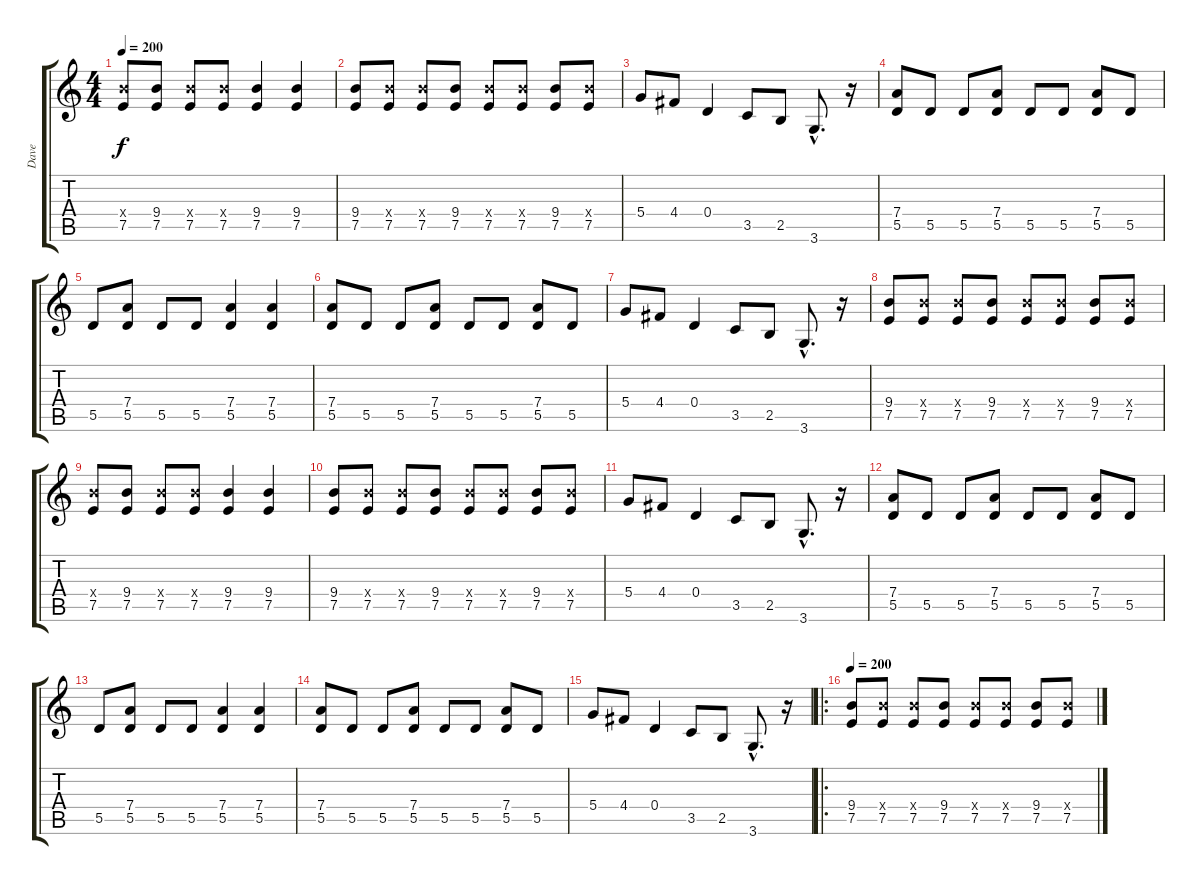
\track ("Dave" "Dave") {instrument distortionguitar}
\staff {score tabs}
\tuning (E4 B3 G3 D3 A2 E2) {hide}
\ts (4 4)
\tempo 200
\clef g2
\ks c
(9.4{x} 7.5).8{dy f} (9.4 7.5).8 (9.4{x} 7.5).8 (9.4{x} 7.5).8 (9.4 7.5).4 (9.4 7.5).4 |
(9.4 7.5).8 (9.4{x} 7.5).8 (9.4{x} 7.5).8 (9.4 7.5).8 (9.4{x} 7.5).8 (9.4{x} 7.5).8 (9.4 7.5).8 (9.4{x} 7.5).8 |
5.4.8 4.4.8 0.4.4 3.5.8 2.5.8 3.6{hac}.8{d} r.16 |
(7.4 5.5).8 5.5.8 5.5.8 (7.4 5.5).8 5.5.8 5.5.8 (7.4 5.5).8 5.5.8 |
5.5.8 (7.4 5.5).8 5.5.8 5.5.8 (7.4 5.5).4 (7.4 5.5).4 |
(7.4 5.5).8 5.5.8 5.5.8 (7.4 5.5).8 5.5.8 5.5.8 (7.4 5.5).8 5.5.8 |
5.4.8 4.4.8 0.4.4 3.5.8 2.5.8 3.6{hac}.8{d} r.16 |
(9.4 7.5).8 (9.4{x} 7.5).8 (9.4{x} 7.5).8 (9.4 7.5).8 (9.4{x} 7.5).8 (9.4{x} 7.5).8 (9.4 7.5).8 (9.4{x} 7.5).8 |
(9.4{x} 7.5).8 (9.4 7.5).8 (9.4{x} 7.5).8 (9.4{x} 7.5).8 (9.4 7.5).4 (9.4 7.5).4 |
(9.4 7.5).8 (9.4{x} 7.5).8 (9.4{x} 7.5).8 (9.4 7.5).8 (9.4{x} 7.5).8 (9.4{x} 7.5).8 (9.4 7.5).8 (9.4{x} 7.5).8 |
5.4.8 4.4.8 0.4.4 3.5.8 2.5.8 3.6{hac}.8{d} r.16 |
(7.4 5.5).8 5.5.8 5.5.8 (7.4 5.5).8 5.5.8 5.5.8 (7.4 5.5).8 5.5.8 |
5.5.8 (7.4 5.5).8 5.5.8 5.5.8 (7.4 5.5).4 (7.4 5.5).4 |
(7.4 5.5).8 5.5.8 5.5.8 (7.4 5.5).8 5.5.8 5.5.8 (7.4 5.5).8 5.5.8 |
5.4.8 4.4.8 0.4.4 3.5.8 2.5.8 3.6{hac}.8{d} r.16 |
\ro
\tempo 200
(9.4 7.5).8 (9.4{x} 7.5).8 (9.4{x} 7.5).8 (9.4 7.5).8 (9.4{x} 7.5).8 (9.4{x} 7.5).8 (9.4 7.5).8 (9.4{x} 7.5).8
